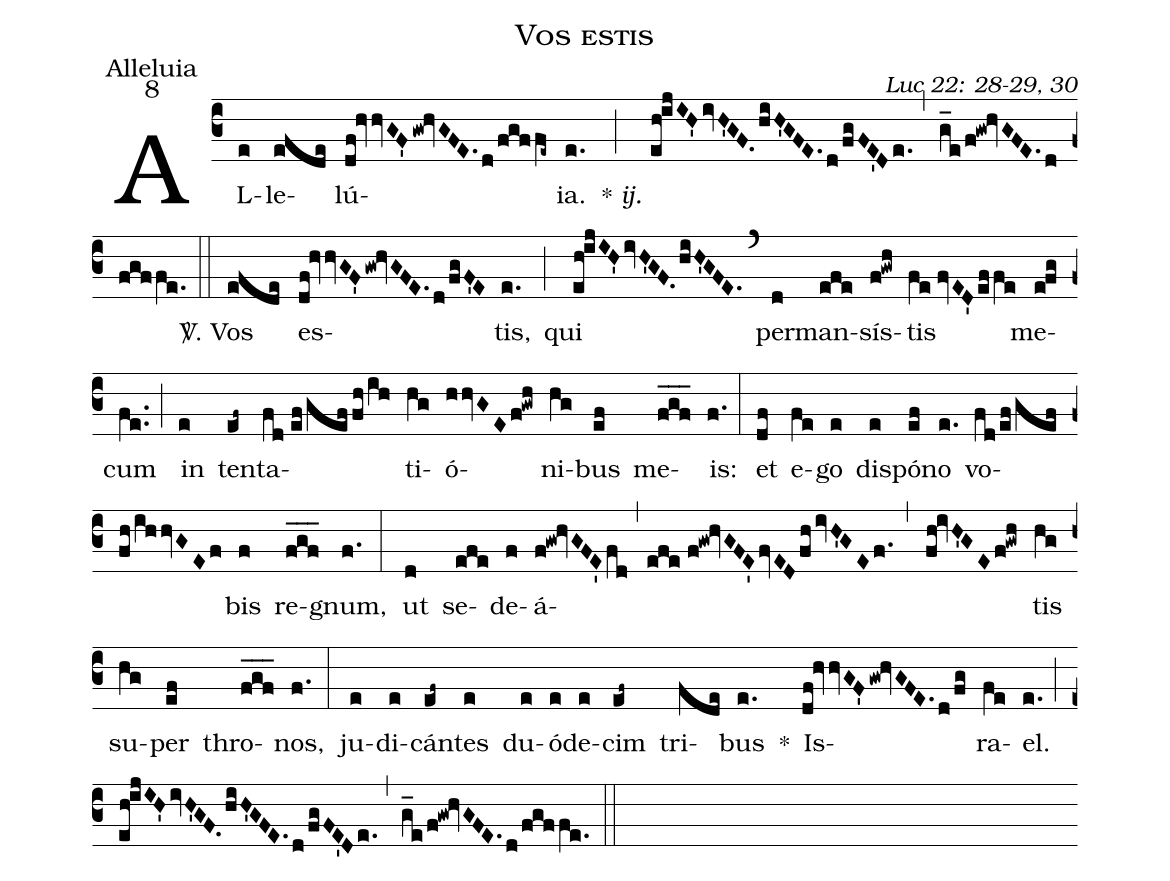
name: Vos estis;
office-part: Alleluia;
mode: 8;
commentary: Luc 22: 28-29, 30;
%%
(c3) AL(e)le(efde)lú(df!hvvGF'/!gw!hvGFE.d/fgffe~)ia.(e.) {*} <i>ij.</i>(;) (eh!ijIH'ivH'GF.hiH'GFE.d/fgFE'De.) (,) (g_e/f!gw!hvGFE.d/fgffe.) (::)
<sp>V/</sp>. Vos(efde) es(df!hvvGF'/!gw!hvGFE.d/fgF'E)tis,(e.) (;) qui(eh!ijIH'ivH'GF.hiH'GFE.) (`) per(d)man(efe)sís(f!gwh)tis(fe//fvED'effe) me(e!fg)cum(fe..) (;) in(e) ten(ef~)ta(fd//ef/geffh/ih)ti(hg)ó(hhvGEf!gwh)ni(hg)bus(ef) me(f_g_f_)is:(f.) (:)
et(df) e(fe)go(e) dis(e)pó(ef)no(e.) vo(fd/ef/geffh/ihhvGEf)bis(f) re(f_g_f_)gnum,(f.) (:)
ut(d) se(efe)de(f)á(f!gw!hvGFE'fd,efe//f!gw!hvGFE'fvEDfh/ivH'GEf.,fh!ivH'GEf!gwh)tis(hg) su(hg)per(ef) thro(f_g_f_)nos,(f.) (:)
ju(e)di(e)cán(ef~)tes(e) du(e)ó(e)de(e)cim(ef~) tri(fde)bus(e.) *() Is(df!hvvGF'/!gw!hvGFE.d/fg)ra(fe)el.(e.) (;) (eh!ijIH'ivH'GF.hiH'GFE.d/fgFE'De.) (,) (g_e/f!gw!hvGFE.d/fgffe.) (::)
